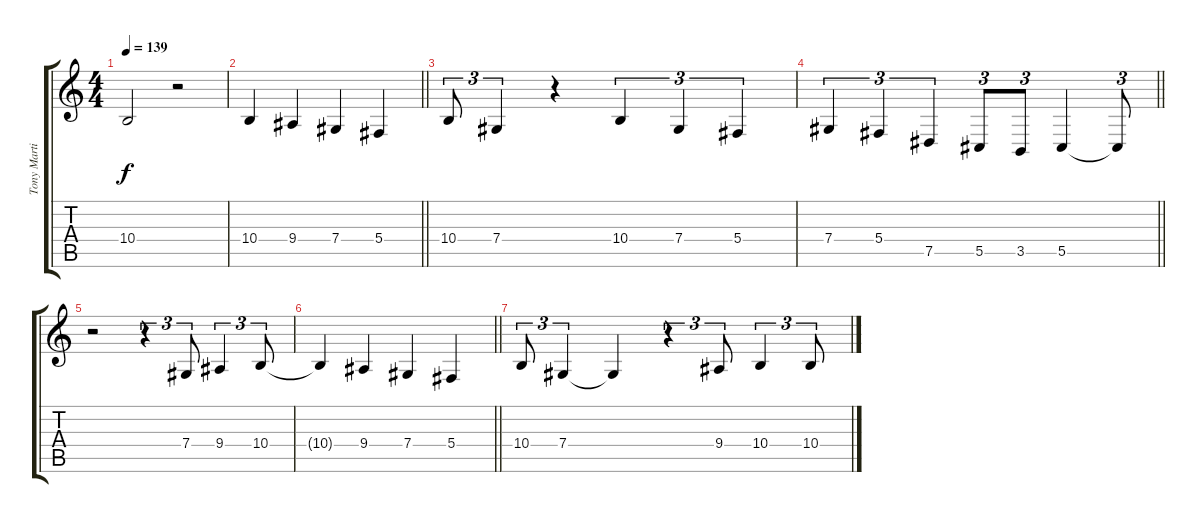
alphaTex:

\track ("Tony Martin" "Tony Marti") {instrument stringensemble1}
\staff {score tabs}
\tuning (Eb4 Bb3 Gb3 Db3 Ab2 Eb2) {hide}
\ts (4 4)
\tempo 139
\clef g2
\ks c
10.4{t}.2{dy f} r.2 |
\barLineRight lightlight
10.4.4 9.4.4 7.4.4 5.4.4 |
10.4.8{tu (3 2)} 7.4.4{tu (3 2)} r.4 10.4.4{tu (3 2)} 7.4.4{tu (3 2)} 5.4.4{tu (3 2)} |
\barLineRight lightlight
7.4.4{tu (3 2) volume 0} 5.4.4{tu (3 2)} 7.5.4{tu (3 2)} 5.5.8{tu (3 2)} 3.5.8{tu (3 2)} 5.5.4 5.5{t}.8{tu (3 2)} |
r.2 r.4{tu (3 2)} 7.4.8{tu (3 2)} 9.4.4{tu (3 2)} 10.4.8{tu (3 2)} |
\barLineRight lightlight
10.4{t}.4 9.4.4 7.4.4 5.4.4 |
10.4.8{tu (3 2)} 7.4.4{tu (3 2)} 7.4{t}.4 r.4{tu (3 2)} 9.4.8{tu (3 2)} 10.4.4{tu (3 2)} 10.4.8{tu (3 2)}
